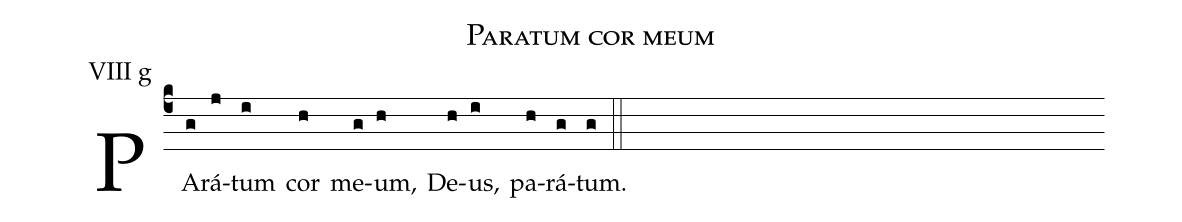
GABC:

name: Paratum cor meum;
annotation: VIII g;
mode: 8;
%%
(c4)
PA(g)rá(j)tum(i) cor(h) me(g)um,(h) De(h)us,(i) pa(h)rá(g)tum.(g) (::)
